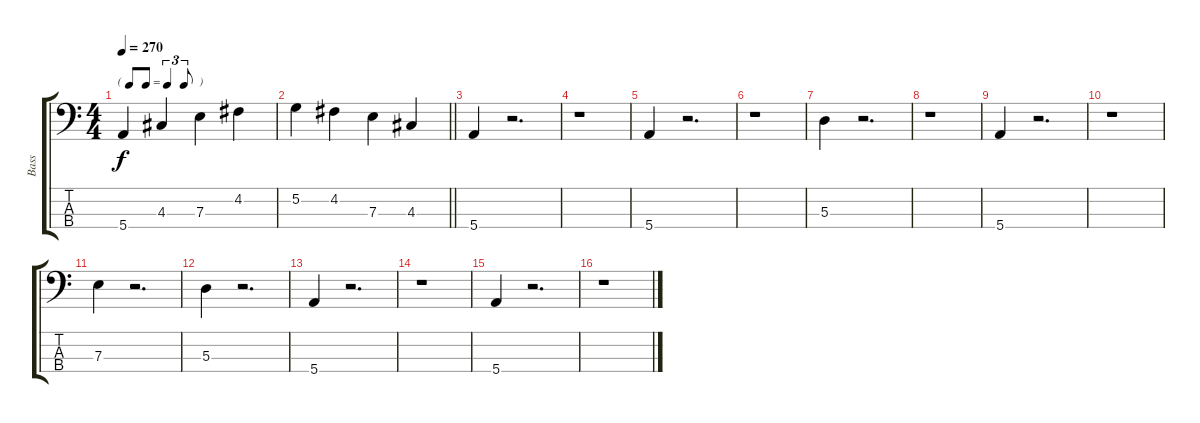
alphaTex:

\track ("Bass" "Bass") {instrument electricbassfinger}
\staff {score tabs}
\tuning (G2 D2 A1 E1) {hide}
\ts (4 4)
\tf triplet8th
\tempo 270
\clef f4
\ks c
5.4.4{dy f} 4.3.4 7.3.4 4.2.4 |
\barLineRight lightlight
5.2.4 4.2.4 7.3.4 4.3.4 |
5.4.4 r.2{d} |
r.1 |
5.4.4 r.2{d} |
r.1 |
5.3.4 r.2{d} |
r.1 |
5.4.4 r.2{d} |
r.1 |
7.3.4 r.2{d} |
5.3.4 r.2{d} |
5.4.4 r.2{d} |
r.1 |
5.4.4 r.2{d} |
r.1
